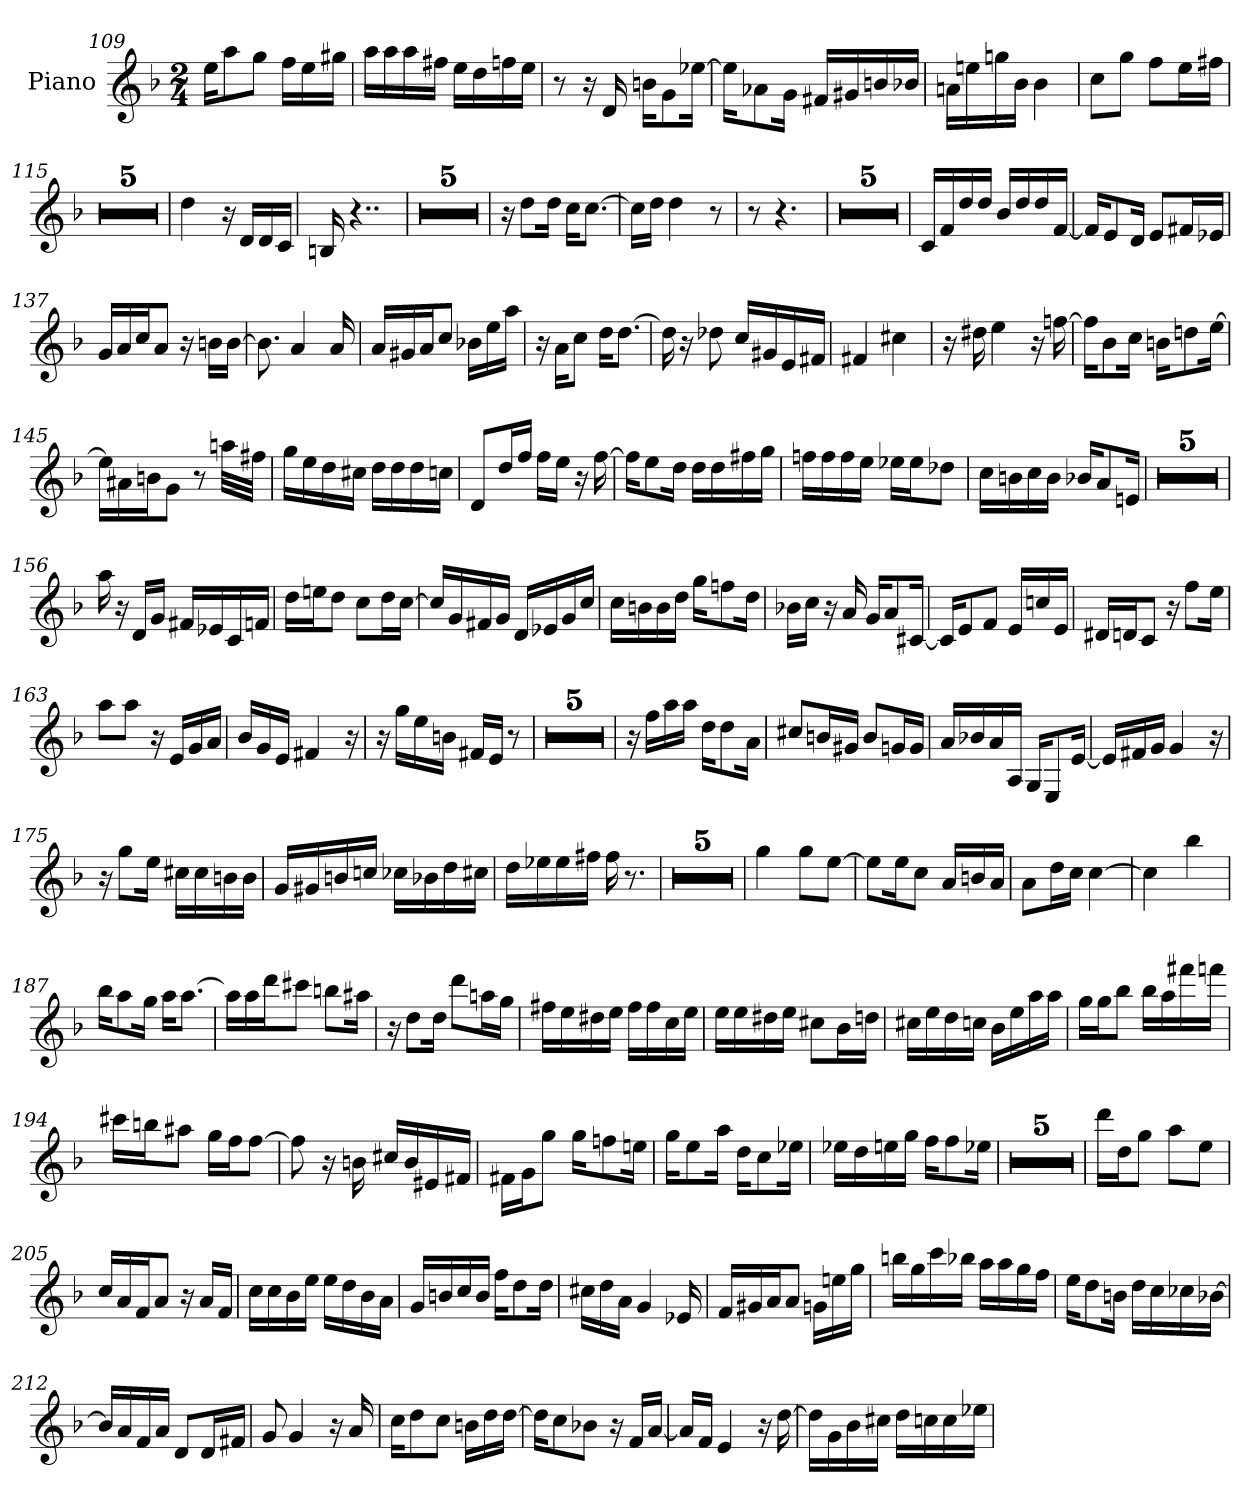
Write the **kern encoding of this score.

**kern
*part1
*staff1
*I"Piano
*I'Pno
!!LO:LB:g=z
*clefG2
*k[b-]
*F:
*M2/4
=109
16ee\KL
8aa\
8gg\J
16ff\LL
16ee\
16gg#X\JJ
=110
16aa\LL
16aa\
16aa\
16ff#X\JJ
16ee\LL
16dd\
16ffn\
16ee\JJ
=111
8r
16r
16d/
16bn\KL
8g\
[16ee-X\Jk
=112
16ee-\KL]
8a-X\
16g\Jk
16f#X/LL
16g#X/
16bn/
16b-X/JJ
=113
16an\LL
16een\
16ggn\
16b-\JJ
4b-\
!!LO:LB:g=z
=114
8cc\L
8gg\J
8ff\L
16ee\L
16ff#X\JJ
=115
2r
=116
2r
=117
2r
=118
2r
=119
2r
=120
!!LO:REH:place=s1:b:enc=none:fs=14:t=Melody 8
*MM60
4dd\
16r
16d/LL
16d/
16c/JJ
=121
16Bn/
4..r
=122
2r
=123
2r
!!LO:LB:g=z
=124
2r
=125
2r
=126
2r
=127
!!LO:REH:place=s1:b:enc=none:fs=14:t=Melody 9
*MM60
16r
8dd\L
16dd\Jk
16cc\KL
[8.cc\J
=128
16cc\LL]
16dd\JJ
4dd\
8r
=129
8r
4.r
=130
2r
=131
2r
=132
2r
=133
2r
!!LO:PB:g=z
=134
2r
=135
!!LO:REH:place=s1:b:enc=none:fs=14:t=Melody 10
*MM60
16c/LL
16f/
16dd/
16dd/JJ
16b-/LL
16dd/
16dd/
[16f/JJ
=136
16f/KL]
8e/
16d/Jk
8e/L
16f#X/L
16e-X/JJ
=137
16g/LL
16a/
16cc/J
8a/J
16r
16bn\LL
[16b\JJ
=138
8.b\]
4a/
16a/
=139
16a/LL
16g#X/
16a/J
8cc/J
16b-X\LL
16ee\
16aa\JJ
!!LO:LB:g=z
=140
16r
16a\KL
8cc\J
16dd\KL
[8.dd\J
=141
16dd\]
16r
8dd-X\
16cc/LL
16g#X/
16e/
16f#X/JJ
=142
4f#X/
4cc#X\
=143
16r
16dd#X\
4ee\
16r
[16ffn\
=144
16ff\KL]
8b-\
16cc\Jk
16bn\KL
8ddn\
[16ee\Jk
=145
16ee\LL]
16a#X\
16bn\J
8g\J
8r
32aan\LLL
32ff#X\JJJ
!!LO:LB:g=z
=146
16gg\LL
16ee\
16dd\
16cc#X\JJ
16dd\LL
16dd\
16dd\
16ccn\JJ
=147
8d/L
16dd/L
16ff/JJ
16ff\LL
16ee\JJ
16r
[16ff\
=148
16ff\KL]
8ee\
16dd\Jk
16dd\LL
16dd\
16ff#X\
16gg\JJ
=149
16ffn\LL
16ff\
16ff\
16ee\JJ
16ee-X\LL
16ee-\J
8dd-X\J
=150
16cc\LL
16bn\
16cc\
16b\JJ
16b-X/KL
8a/
16en/Jk
!!LO:LB:g=z
=151
2r
=152
2r
=153
2r
=154
2r
=155
2r
=156
!!LO:REH:place=s1:b:enc=none:fs=14:t=Melody 11
*MM60
16aa\
16r
16d/LL
16g/JJ
16f#X/LL
16e-X/
16c/
16fn/JJ
=157
16dd\LL
16een\J
8dd\J
8cc\L
16dd\L
[16cc\JJ
=158
16cc/LL]
16g/
16f#X/
16g/JJ
16d/LL
16e-X/
16g/
16cc/JJ
!!LO:LB:g=z
=159
16cc\LL
16bn\
16b\
16dd\JJ
16gg\KL
8ffn\
16dd\Jk
=160
16b-X\LL
16cc\JJ
16r
16a/
16g/KL
8a/
[16c#X/Jk
=161
16c#/KL]
8e/
8f/J
16e/LL
16ccn/
16e/JJ
=162
16d#X/LL
16dn/J
8c/J
16r
8ff\L
16ee\Jk
=163
8aa\L
8aa\J
16r
16e/LL
16g/
16a/JJ
!!LO:LB:g=z
=164
16b-/LL
16g/
16e/JJ
4f#X/
16r
=165
16r
16gg\LL
16ee\
16bn\JJ
16f#X/LL
16e/JJ
8r
=166
2r
=167
2r
=168
2r
=169
2r
=170
2r
=171
!!LO:REH:place=s1:b:enc=none:fs=14:t=Melody 12
*MM60
16r
16ff\LL
16aa\
16aa\JJ
16dd\KL
8dd\
16a\Jk
!!LO:LB:g=z
=172
8cc#X/L
16bn/L
16g#X/JJ
8b/L
16gn/L
16g/JJ
=173
16a/LL
16b-X/
16a/
16A/JJ
16G/KL
8E/
[16e/Jk
=174
16e/LL]
16f#X/
16g/JJ
4g/
16r
=175
16r
8gg\L
16ee\Jk
16cc#X\LL
16cc#\
16bn\
16b\JJ
=176
16g/LL
16g#X/
16bn/
16ccn/JJ
16cc-X\LL
16b-X\
16dd\
16cc#X\JJ
!!LO:LB:g=z
=177
16dd\LL
16ee-X\
16ee-\
16ff#X\JJ
16ff#\
8.r
=178
2r
=179
2r
=180
2r
=181
2r
=182
2r
=183
!!LO:REH:place=s1:b:enc=none:fs=14:t=Melody 13
*MM60
4gg\
8gg\L
[8ee\J
=184
8ee\L]
16ee\K
8cc\J
16a/LL
16bn/
16a/JJ
=185
8a\L
16dd\L
16cc\JJ
[4cc\
!!LO:LB:g=z
=186
4cc\]
4bb-\
=187
16bb-\KL
8aa\
16gg\Jk
16aa\KL
[8.aa\J
=188
16aa\LL]
16aa\
16ddd\J
8ccc#X\J
8bbn\L
16aa#X\Jk
=189
16r
8dd\L
16dd\Jk
8ddd\L
16aan\L
16gg\JJ
=190
16ff#X\LL
16ee\
16dd#X\
16ee\JJ
16ff#\LL
16ff#\
16cc\
16ee\JJ
=191
16ee\LL
16ee\
16dd#X\
16ee\JJ
8cc#X\L
16b-\L
16ddn\JJ
!!LO:LB:g=z
=192
16cc#X\LL
16ee\
16dd\
16ccn\JJ
16b-\LL
16ee\
16aa\
16aa\JJ
=193
16gg\LL
16gg\J
8bb-\J
16bb-\LL
16aa\
16fff#X\
16fffn\JJ
=194
16ccc#X\LL
16bbn\J
8aa#X\J
16gg\LL
16ff\J
[8ff\J
=195
8ff\]
16r
16bn\
16cc#X/LL
16b/
16e#X/
16f#X/JJ
=196
16f#X\LL
16g\J
8gg\J
16gg\KL
8ffn\
16een\Jk
!!LO:LB:g=z
=197
16gg\KL
8ee\
16aa\Jk
16dd\KL
8cc\
16ee-X\Jk
=198
16ee-X\LL
16dd\
16een\
16gg\JJ
16ff\KL
8ff\
16ee-X\Jk
=199
2r
=200
2r
=201
2r
=202
2r
=203
2r
=204
!!LO:REH:place=s1:b:enc=none:fs=14:t=Melody 14
*MM60
16ddd\LL
16dd\J
8gg\J
8aa\L
8ee\J
!!LO:PB:g=z
=205
16cc/LL
16a/
16f/J
8a/J
16r
16a/LL
16f/JJ
=206
16cc\LL
16cc\
16b-\
16ee\JJ
16ee\LL
16dd\
16b-\
16a\JJ
=207
16g/LL
16bn/
16cc/
16b/JJ
16ff\KL
8dd\
16dd\Jk
=208
16cc#X\LL
16dd\
16a\JJ
4g/
16e-X/
=209
16f/LL
16g#X/
16a/J
8a/J
16gn\LL
16een\
16gg\JJ
!!LO:LB:g=z
=210
16bbn\LL
16gg\
16ccc\
16bb-X\JJ
16aa\LL
16aa\
16gg\
16ff\JJ
=211
16ee\KL
8dd\
16bn\Jk
16dd\LL
16cc\
16cc-X\
[16b-X\JJ
=212
16b-/LL]
16a/
16f/
16a/JJ
8d/L
16d/L
16f#X/JJ
=213
8g/
4g/
16r
16a/
=214
16cc\KL
8dd\
8cc\J
16bn\LL
16dd\
[16dd\JJ
!!LO:LB:g=z
=215
16dd\KL]
8cc\
8b-X\J
16r
16f/LL
[16a/JJ
=216
16a/LL]
16f/JJ
4e/
16r
[16dd\
=217
16dd\LL]
16g\
16b-\
16cc#X\JJ
16dd\LL
16ccn\
16cc\
16ee-X\JJ
=
*-
